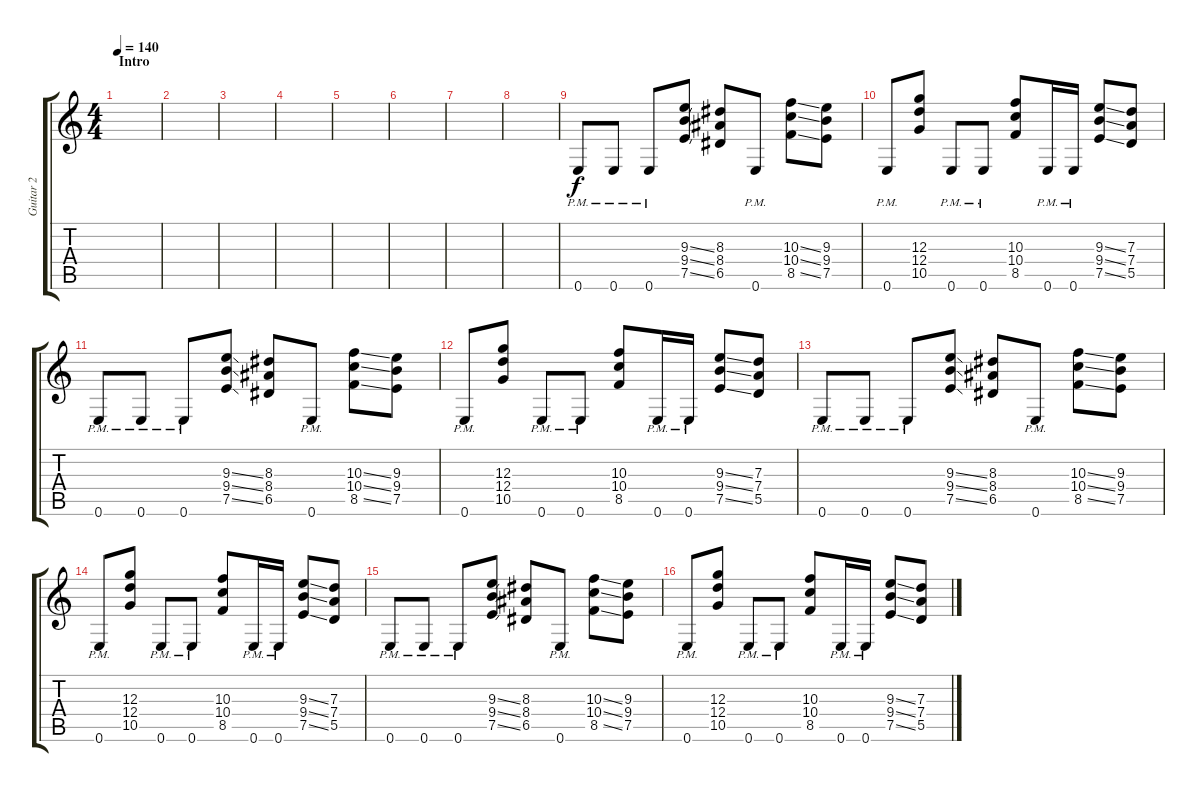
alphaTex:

\track ("Guitar 2" "Guitar 2") {instrument distortionguitar}
\staff {score tabs}
\tuning (E4 B3 G3 D3 A2 E2) {hide}
\ts (4 4)
\section ("" "Intro")
\tempo 140
\clef g2
\ks c
|
|
|
|
|
|
|
|
0.6{pm}.8 0.6{pm}.8 0.6{pm}.8 (9.3{ss} 9.4{ss} 7.5{ss}).8 (8.3 8.4 6.5).8 0.6{pm}.8 (10.3{ss} 10.4{ss} 8.5{ss}).8 (9.3 9.4 7.5).8 |
0.6{pm}.8 (12.3 12.4 10.5).8 0.6{pm}.8 0.6{pm}.8 (10.3 10.4 8.5).8 0.6{pm}.16 0.6{pm}.16 (9.3{ss} 9.4{ss} 7.5{ss}).8 (7.3 7.4 5.5).8 |
0.6{pm}.8 0.6{pm}.8 0.6{pm}.8 (9.3{ss} 9.4{ss} 7.5{ss}).8 (8.3 8.4 6.5).8 0.6{pm}.8 (10.3{ss} 10.4{ss} 8.5{ss}).8 (9.3 9.4 7.5).8 |
0.6{pm}.8 (12.3 12.4 10.5).8 0.6{pm}.8 0.6{pm}.8 (10.3 10.4 8.5).8 0.6{pm}.16 0.6{pm}.16 (9.3{ss} 9.4{ss} 7.5{ss}).8 (7.3 7.4 5.5).8 |
0.6{pm}.8 0.6{pm}.8 0.6{pm}.8 (9.3{ss} 9.4{ss} 7.5{ss}).8 (8.3 8.4 6.5).8 0.6{pm}.8 (10.3{ss} 10.4{ss} 8.5{ss}).8 (9.3 9.4 7.5).8 |
0.6{pm}.8 (12.3 12.4 10.5).8 0.6{pm}.8 0.6{pm}.8 (10.3 10.4 8.5).8 0.6{pm}.16 0.6{pm}.16 (9.3{ss} 9.4{ss} 7.5{ss}).8 (7.3 7.4 5.5).8 |
0.6{pm}.8 0.6{pm}.8 0.6{pm}.8 (9.3{ss} 9.4{ss} 7.5{ss}).8 (8.3 8.4 6.5).8 0.6{pm}.8 (10.3{ss} 10.4{ss} 8.5{ss}).8 (9.3 9.4 7.5).8 |
0.6{pm}.8 (12.3 12.4 10.5).8 0.6{pm}.8 0.6{pm}.8 (10.3 10.4 8.5).8 0.6{pm}.16 0.6{pm}.16 (9.3{ss} 9.4{ss} 7.5{ss}).8 (7.3 7.4 5.5).8
